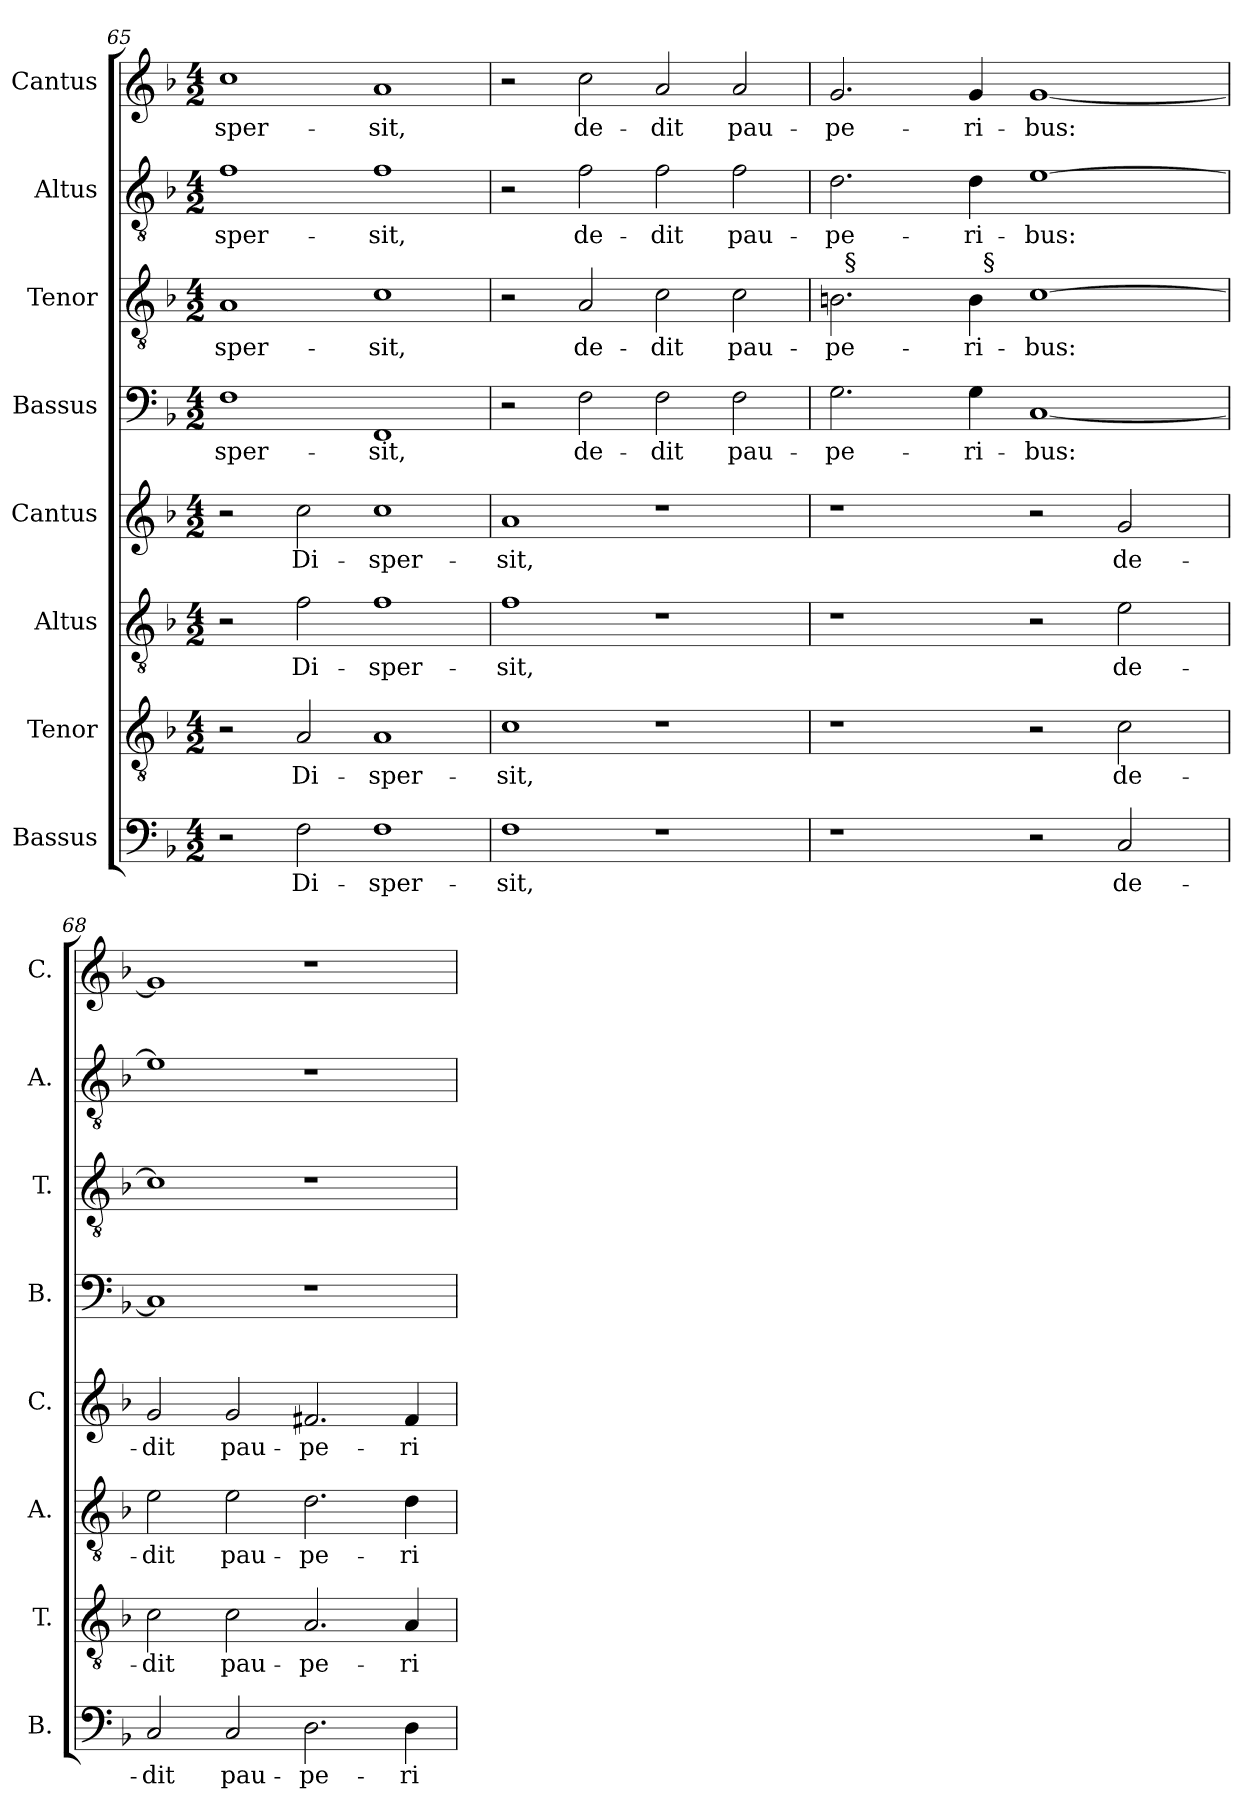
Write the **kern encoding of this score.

**kern	**text	**kern	**text	**kern	**text	**kern	**text	**kern	**text	**kern	**text	**kern	**text	**kern	**text
*part8	*part8	*part7	*part7	*part6	*part6	*part5	*part5	*part4	*part4	*part3	*part3	*part2	*part2	*part1	*part1
*staff8	*staff8	*staff7	*staff7	*staff6	*staff6	*staff5	*staff5	*staff4	*staff4	*staff3	*staff3	*staff2	*staff2	*staff1	*staff1
*I"Bassus	*	*I"Tenor	*	*I"Altus	*	*I"Cantus	*	*I"Bassus	*	*I"Tenor	*	*I"Altus	*	*I"Cantus	*
*I'B.	*	*I'T.	*	*I'A.	*	*I'C.	*	*I'B.	*	*I'T.	*	*I'A.	*	*I'C.	*
!!LO:PB:g=z
*clefF4	*	*clefGv2	*	*clefGv2	*	*clefG2	*	*clefF4	*	*clefGv2	*	*clefGv2	*	*clefG2	*
*	*	*ITrd7c12	*	*ITrd7c12	*	*	*	*	*	*ITrd7c12	*	*ITrd7c12	*	*	*
*k[b-]	*	*k[b-]	*	*k[b-]	*	*k[b-]	*	*k[b-]	*	*k[b-]	*	*k[b-]	*	*k[b-]	*
*F:	*	*F:	*	*F:	*	*F:	*	*F:	*	*F:	*	*F:	*	*F:	*
*M4/2	*	*M4/2	*	*M4/2	*	*M4/2	*	*M4/2	*	*M4/2	*	*M4/2	*	*M4/2	*
=65	=65	=65	=65	=65	=65	=65	=65	=65	=65	=65	=65	=65	=65	=65	=65
!	!	!	!	!	!	!	!	!	!LO:LY:b	!	!LO:LY:b	!	!LO:LY:b	!	!LO:LY:b
2r	.	2r	.	2r	.	2r	.	1F	-sper-	1AA	-sper-	1F	-sper-	1cc	-sper-
!	!LO:LY:b	!	!LO:LY:b	!	!LO:LY:b	!	!LO:LY:b	!	!	!	!	!	!	!	!
2F\	Di-	2AA/	Di-	2F\	Di-	2cc\	Di-	.	.	.	.	.	.	.	.
!	!LO:LY:b	!	!LO:LY:b	!	!LO:LY:b	!	!LO:LY:b	!	!LO:LY:b	!	!LO:LY:b	!	!LO:LY:b	!	!LO:LY:b
1F	-sper-	1AA	-sper-	1F	-sper-	1cc	-sper-	1FF	-sit,	1C	-sit,	1F	-sit,	1a	-sit,
=66	=66	=66	=66	=66	=66	=66	=66	=66	=66	=66	=66	=66	=66	=66	=66
!	!LO:LY:b	!	!LO:LY:b	!	!LO:LY:b	!	!LO:LY:b	!	!	!	!	!	!	!	!
1F	-sit,	1C	-sit,	1F	-sit,	1a	-sit,	2r	.	2r	.	2r	.	2r	.
!	!	!	!	!	!	!	!	!	!LO:LY:b	!	!LO:LY:b	!	!LO:LY:b	!	!LO:LY:b
.	.	.	.	.	.	.	.	2F\	de-	2AA/	de-	2F\	de-	2cc\	de-
!	!	!	!	!	!	!	!	!	!LO:LY:b	!	!LO:LY:b	!	!LO:LY:b	!	!LO:LY:b
1r	.	1r	.	1r	.	1r	.	2F\	-dit	2C\	-dit	2F\	-dit	2a/	-dit
!	!	!	!	!	!	!	!	!	!LO:LY:b	!	!LO:LY:b	!	!LO:LY:b	!	!LO:LY:b
.	.	.	.	.	.	.	.	2F\	pau-	2C\	pau-	2F\	pau-	2a/	pau-
=67	=67	=67	=67	=67	=67	=67	=67	=67	=67	=67	=67	=67	=67	=67	=67
!	!	!	!	!	!	!	!	!	!LO:LY:b	!	!LO:LY:b	!	!LO:LY:b	!	!LO:LY:b
*	*	*	*	*	*	*	*	*	*	*^	*	*	*	*	*
*	*	*	*	*	*	*	*	*	*	*	*^	*	*	*	*	*
1r	.	1r	.	1r	.	1r	.	2.G\	-pe-	2.BBn\	32ryy	2ryy	-pe-	2.D\	-pe-	2.g/	-pe-
!	!	!	!	!	!	!	!	!	!	!	!LO:TX:a:t=§	!	!	!	!	!	!
.	.	.	.	.	.	.	.	.	.	.	1ryy	.	.	.	.	.	.
.	.	.	.	.	.	.	.	.	.	.	.	4ryy	.	.	.	.	.
!	!	!	!	!	!	!	!	!	!LO:LY:b	!	!	!	!LO:LY:b	!	!LO:LY:b	!	!LO:LY:b
.	.	.	.	.	.	.	.	4G\	-ri-	4BB\	.	32ryy	-ri-	4D\	-ri-	4g/	-ri-
!	!	!	!	!	!	!	!	!	!	!	!	!LO:TX:a:t=§	!	!	!	!	!
.	.	.	.	.	.	.	.	.	.	.	.	1ryy	.	.	.	.	.
!	!	!	!	!	!	!	!	!	!LO:LY:b	!	!	!	!LO:LY:b	!	!LO:LY:b	!	!LO:LY:b
2r	.	2r	.	2r	.	2r	.	[<1C	-bus:	[>1C	.	.	-bus:	[>1E	-bus:	[<1g	-bus:
.	.	.	.	.	.	.	.	.	.	.	2ryy	.	.	.	.	.	.
!	!LO:LY:b	!	!LO:LY:b	!	!LO:LY:b	!	!LO:LY:b	!	!	!	!	!	!	!	!	!	!
2C/	de-	2C\	de-	2E\	de-	2g/	de-	.	.	.	.	.	.	.	.	.	.
.	.	.	.	.	.	.	.	.	.	.	4...ryy	.	.	.	.	.	.
.	.	.	.	.	.	.	.	.	.	.	.	8..ryy	.	.	.	.	.
=68	=68	=68	=68	=68	=68	=68	=68	=68	=68	=68	=68	=68	=68	=68	=68	=68	=68
!	!LO:LY:b	!	!LO:LY:b	!	!LO:LY:b	!	!LO:LY:b	!	!	!	!	!	!	!	!	!	!
*	*	*	*	*	*	*	*	*	*	*v	*v	*v	*	*	*	*	*
2C/	-dit	2C\	-dit	2E\	-dit	2g/	-dit	1C]	.	1C]	.	1E]	.	1g]	.
!	!LO:LY:b	!	!LO:LY:b	!	!LO:LY:b	!	!LO:LY:b	!	!	!	!	!	!	!	!
2C/	pau-	2C\	pau-	2E\	pau-	2g/	pau-	.	.	.	.	.	.	.	.
!	!LO:LY:b	!	!LO:LY:b	!	!LO:LY:b	!	!LO:LY:b	!	!	!	!	!	!	!	!
2.D\	-pe-	2.AA/	-pe-	2.D\	-pe-	2.f#X/	-pe-	1r	.	1r	.	1r	.	1r	.
!	!LO:LY:b	!	!LO:LY:b	!	!LO:LY:b	!	!LO:LY:b	!	!	!	!	!	!	!	!
4D\	-ri-	4AA/	-ri-	4D\	-ri-	4f#/	-ri-	.	.	.	.	.	.	.	.
=	=	=	=	=	=	=	=	=	=	=	=	=	=	=	=
*-	*-	*-	*-	*-	*-	*-	*-	*-	*-	*-	*-	*-	*-	*-	*-
